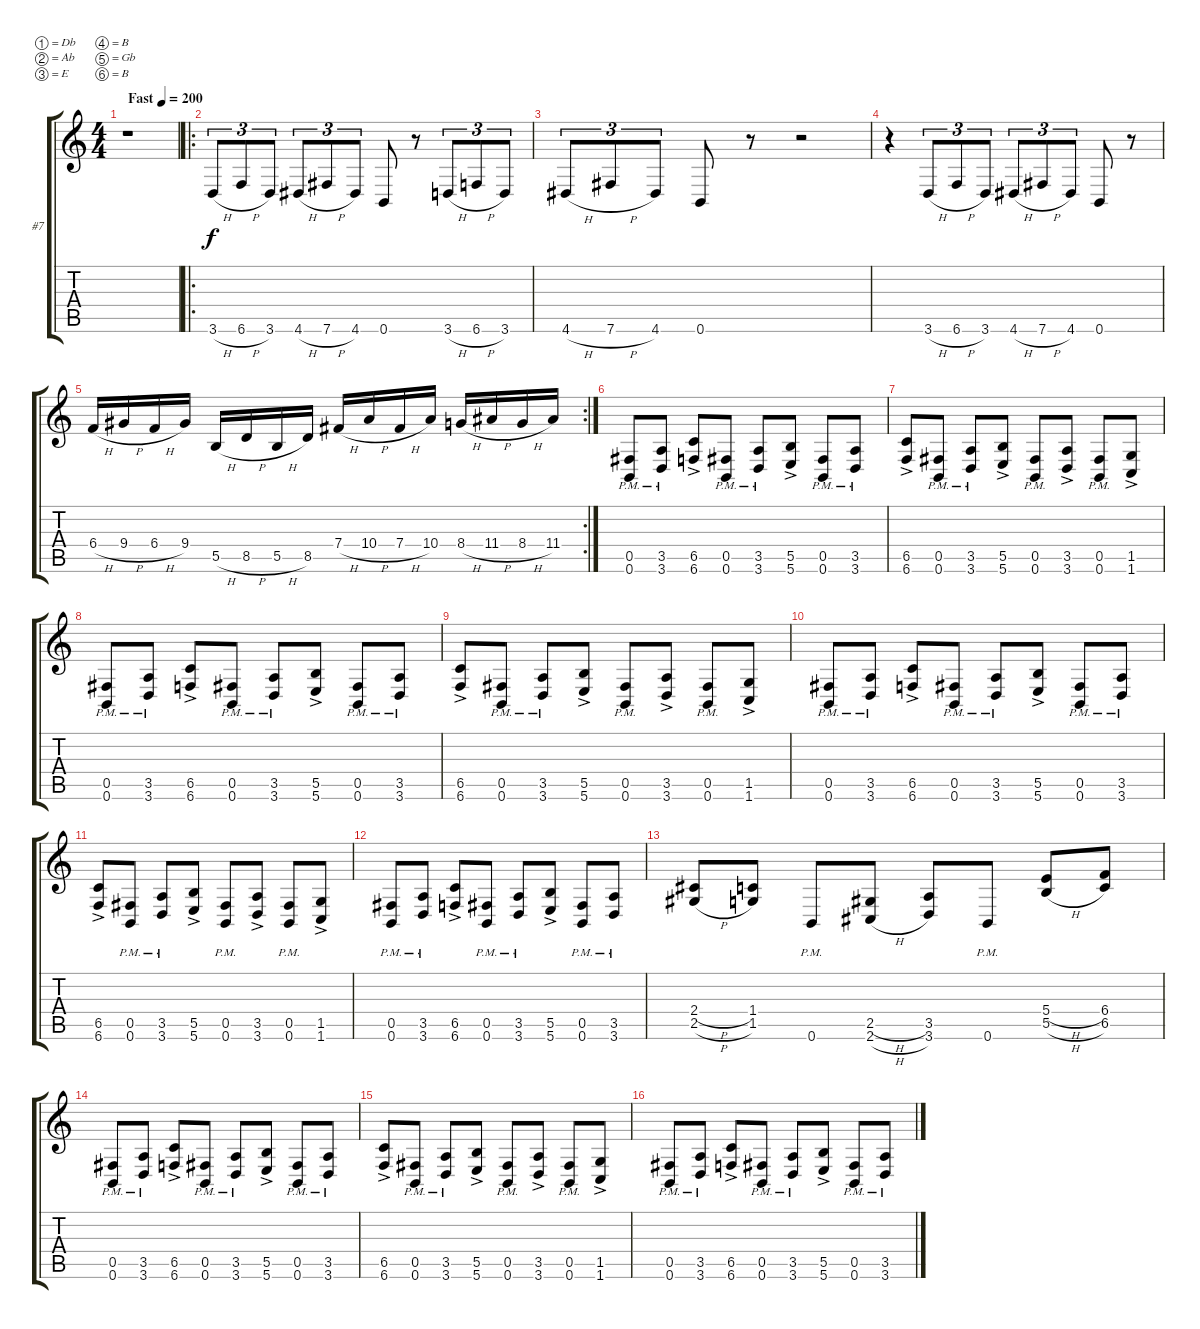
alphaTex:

\bracketExtendMode groupsimilarinstruments
\firstSystemTrackNameOrientation horizontal
\otherSystemsTrackNameOrientation horizontal
\track ("Mick Thomson" "#7") {instrument distortionguitar}
\staff {score tabs}
\tuning (Db4 Ab3 E3 B2 Gb2 B1)
\ts (4 4)
\beaming (8 2 2 2 2)
\tempo (200 "Fast")
\clef g2
\ks c
r.1{dy f instrument distortionguitar} |
\ro
3.6{h}.8{tu (3 2)} 6.6{h}.8{tu (3 2)} 3.6.8{tu (3 2)} 4.6{h}.8{tu (3 2)} 7.6{h}.8{tu (3 2)} 4.6.8{tu (3 2)} 0.6.8 r.8 3.6{h}.8{tu (3 2)} 6.6{h}.8{tu (3 2)} 3.6.8{tu (3 2)} |
4.6{h}.8{tu (3 2)} 7.6{h}.8{tu (3 2)} 4.6.8{tu (3 2)} 0.6.8 r.8 r.2 |
r.4 3.6{h}.8{tu (3 2)} 6.6{h}.8{tu (3 2)} 3.6.8{tu (3 2)} 4.6{h}.8{tu (3 2)} 7.6{h}.8{tu (3 2)} 4.6.8{tu (3 2)} 0.6.8 r.8 |
\rc 2
6.4{h}.16 9.4{h}.16 6.4{h}.16 9.4.16 5.5{h}.16 8.5{h}.16 5.5{h}.16 8.5.16 7.4{h}.16 10.4{h}.16 7.4{h}.16 10.4.16 8.4{h}.16 11.4{h}.16 8.4{h}.16 11.4.16 |
(0.5{pm} 0.6{pm}).8 (3.5{pm} 3.6{pm}).8 (6.5{ac} 6.6{ac}).8 (0.5{pm} 0.6{pm}).8 (3.5{pm} 3.6{pm}).8 (5.5{ac} 5.6{ac}).8 (0.5{pm} 0.6{pm}).8 (3.5{pm} 3.6{pm}).8 |
(6.5{ac} 6.6{ac}).8 (0.5{pm} 0.6{pm}).8 (3.5{pm} 3.6{pm}).8 (5.5{ac} 5.6{ac}).8 (0.5{pm} 0.6{pm}).8 (3.5{ac} 3.6{ac}).8 (0.5{pm} 0.6{pm}).8 (1.5{ac} 1.6{ac}).8 |
(0.5{pm} 0.6{pm}).8 (3.5{pm} 3.6{pm}).8 (6.5{ac} 6.6{ac}).8 (0.5{pm} 0.6{pm}).8 (3.5{pm} 3.6{pm}).8 (5.5{ac} 5.6{ac}).8 (0.5{pm} 0.6{pm}).8 (3.5{pm} 3.6{pm}).8 |
(6.5{ac} 6.6{ac}).8 (0.5{pm} 0.6{pm}).8 (3.5{pm} 3.6{pm}).8 (5.5{ac} 5.6{ac}).8 (0.5{pm} 0.6{pm}).8 (3.5{ac} 3.6{ac}).8 (0.5{pm} 0.6{pm}).8 (1.5{ac} 1.6{ac}).8 |
(0.5{pm} 0.6{pm}).8 (3.5{pm} 3.6{pm}).8 (6.5{ac} 6.6{ac}).8 (0.5{pm} 0.6{pm}).8 (3.5{pm} 3.6{pm}).8 (5.5{ac} 5.6{ac}).8 (0.5{pm} 0.6{pm}).8 (3.5{pm} 3.6{pm}).8 |
(6.5{ac} 6.6{ac}).8 (0.5{pm} 0.6{pm}).8 (3.5{pm} 3.6{pm}).8 (5.5{ac} 5.6{ac}).8 (0.5{pm} 0.6{pm}).8 (3.5{ac} 3.6{ac}).8 (0.5{pm} 0.6{pm}).8 (1.5{ac} 1.6{ac}).8 |
(0.5{pm} 0.6{pm}).8 (3.5{pm} 3.6{pm}).8 (6.5{ac} 6.6{ac}).8 (0.5{pm} 0.6{pm}).8 (3.5{pm} 3.6{pm}).8 (5.5{ac} 5.6{ac}).8 (0.5{pm} 0.6{pm}).8 (3.5{pm} 3.6{pm}).8 |
(2.4{h} 2.5{h}).8 (1.4 1.5).8 0.6{pm}.8 (2.5{h} 2.6{h}).8 (3.5 3.6).8 0.6{pm}.8 (5.4{h} 5.5{h}).8 (6.4 6.5).8 |
(0.5{pm} 0.6{pm}).8 (3.5{pm} 3.6{pm}).8 (6.5{ac} 6.6{ac}).8 (0.5{pm} 0.6{pm}).8 (3.5{pm} 3.6{pm}).8 (5.5{ac} 5.6{ac}).8 (0.5{pm} 0.6{pm}).8 (3.5{pm} 3.6{pm}).8 |
(6.5{ac} 6.6{ac}).8 (0.5{pm} 0.6{pm}).8 (3.5{pm} 3.6{pm}).8 (5.5{ac} 5.6{ac}).8 (0.5{pm} 0.6{pm}).8 (3.5{ac} 3.6{ac}).8 (0.5{pm} 0.6{pm}).8 (1.5{ac} 1.6{ac}).8 |
(0.5{pm} 0.6{pm}).8 (3.5{pm} 3.6{pm}).8 (6.5{ac} 6.6{ac}).8 (0.5{pm} 0.6{pm}).8 (3.5{pm} 3.6{pm}).8 (5.5{ac} 5.6{ac}).8 (0.5{pm} 0.6{pm}).8 (3.5{pm} 3.6{pm}).8
